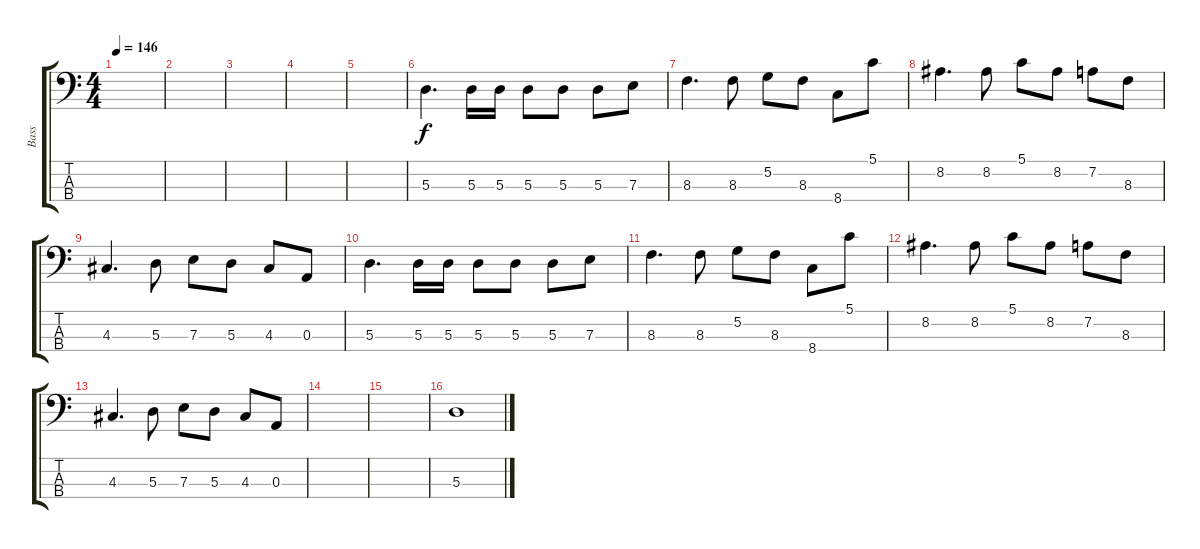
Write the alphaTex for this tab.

\track ("Bass" "Bass") {instrument slapbass1}
\staff {score tabs}
\tuning (G2 D2 A1 E1) {hide}
\ts (4 4)
\tempo 146
\clef f4
\ks c
|
|
|
|
|
5.3.4{d} 5.3.16 5.3.16 5.3.8 5.3.8 5.3.8 7.3.8 |
8.3.4{d} 8.3.8 5.2.8 8.3.8 8.4.8 5.1.8 |
8.2.4{d} 8.2.8 5.1.8 8.2.8 7.2.8 8.3.8 |
4.3.4{d} 5.3.8 7.3.8 5.3.8 4.3.8 0.3.8 |
5.3.4{d} 5.3.16 5.3.16 5.3.8 5.3.8 5.3.8 7.3.8 |
8.3.4{d} 8.3.8 5.2.8 8.3.8 8.4.8 5.1.8 |
8.2.4{d} 8.2.8 5.1.8 8.2.8 7.2.8 8.3.8 |
4.3.4{d} 5.3.8 7.3.8 5.3.8 4.3.8 0.3.8 |
|
|
5.3.1
